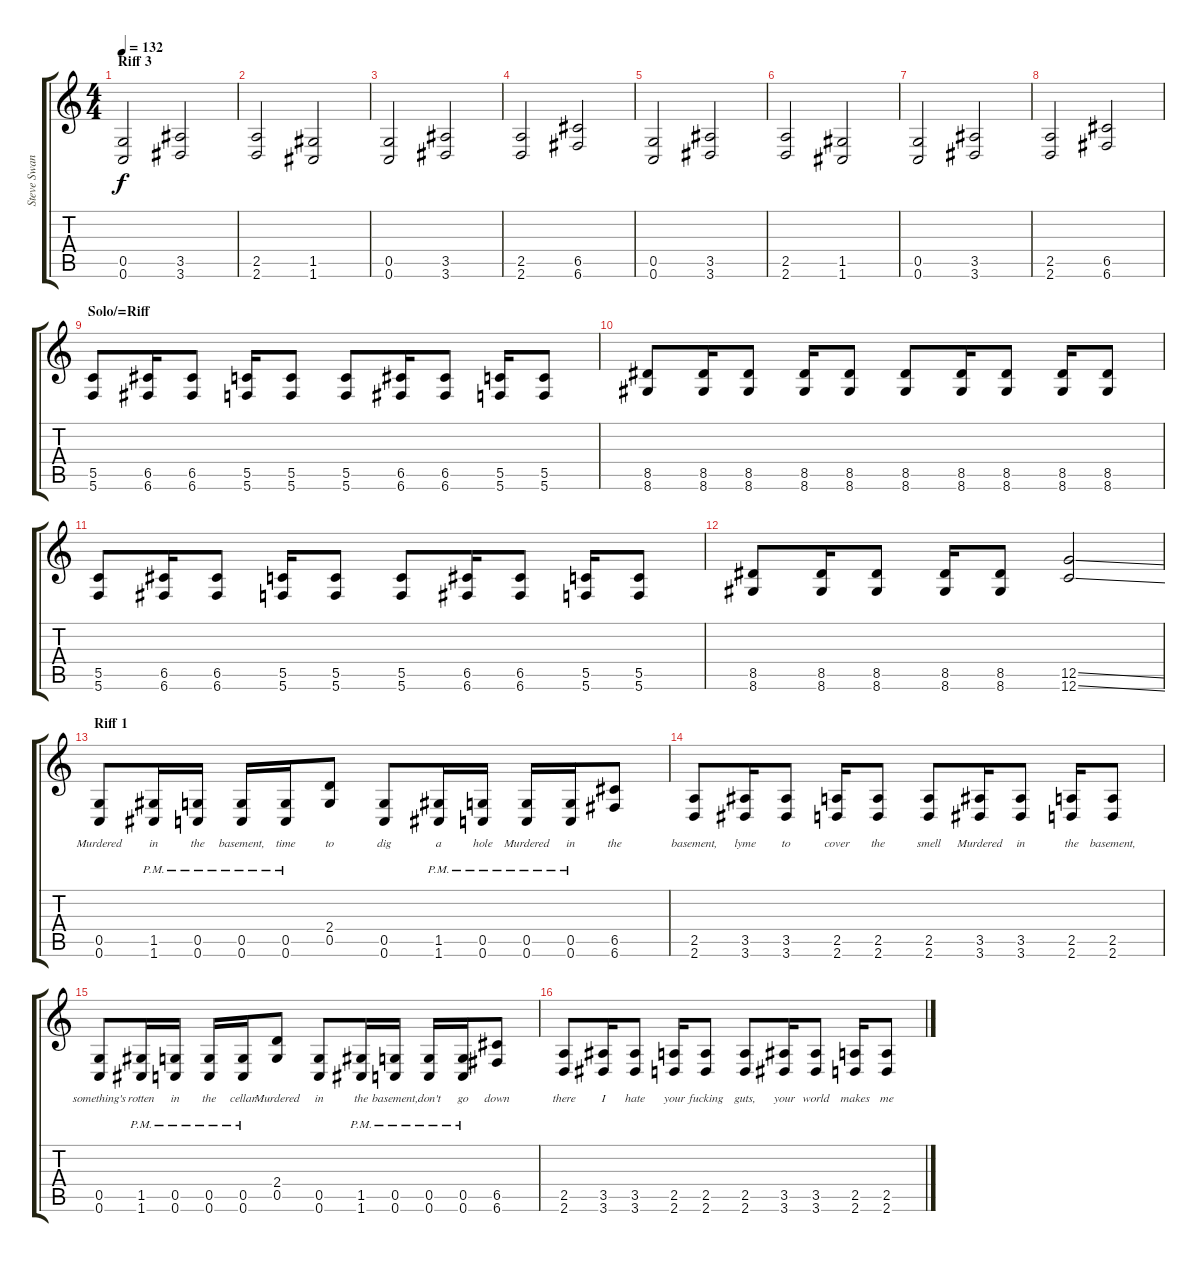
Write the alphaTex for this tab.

\track ("Steve Swanson >>Guitar" "Steve Swan") {instrument distortionguitar}
\staff {score tabs}
\tuning (D4 A3 F3 C3 G2 C2) {hide}
\ts (4 4)
\section ("" "Riff 3")
\tempo 132
\clef g2
\ks c
(0.5 0.6).2{dy f} (3.5 3.6).2 |
(2.5 2.6).2 (1.5 1.6).2 |
(0.5 0.6).2 (3.5 3.6).2 |
(2.5 2.6).2 (6.5 6.6).2 |
(0.5 0.6).2 (3.5 3.6).2 |
(2.5 2.6).2 (1.5 1.6).2 |
(0.5 0.6).2 (3.5 3.6).2 |
(2.5 2.6).2 (6.5 6.6).2 |
\section ("" "Solo/=Riff")
(5.5 5.6).8 (6.5 6.6).16 (6.5 6.6).8 (5.5 5.6).16 (5.5 5.6).8 (5.5 5.6).8 (6.5 6.6).16 (6.5 6.6).8 (5.5 5.6).16 (5.5 5.6).8 |
(8.5 8.6).8 (8.5 8.6).16 (8.5 8.6).8 (8.5 8.6).16 (8.5 8.6).8 (8.5 8.6).8 (8.5 8.6).16 (8.5 8.6).8 (8.5 8.6).16 (8.5 8.6).8 |
(5.5 5.6).8 (6.5 6.6).16 (6.5 6.6).8 (5.5 5.6).16 (5.5 5.6).8 (5.5 5.6).8 (6.5 6.6).16 (6.5 6.6).8 (5.5 5.6).16 (5.5 5.6).8 |
(8.5 8.6).8 (8.5 8.6).16 (8.5 8.6).8 (8.5 8.6).16 (8.5 8.6).8 (12.5{ss} 12.6{ss}).2 |
\section ("" "Riff 1")
(0.5 0.6).8{lyrics (0 "") lyrics (1 "Murdered") lyrics (2 "") lyrics (3 "") lyrics (4 "")} (1.5{pm} 1.6{pm}).16{lyrics (0 "") lyrics (1 "in") lyrics (2 "") lyrics (3 "") lyrics (4 "")} (0.5{pm} 0.6{pm}).16{lyrics (0 "") lyrics (1 "the") lyrics (2 "") lyrics (3 "") lyrics (4 "")} (0.5{pm} 0.6{pm}).16{lyrics (0 "") lyrics (1 "basement,") lyrics (2 "") lyrics (3 "") lyrics (4 "")} (0.5{pm} 0.6{pm}).16{lyrics (0 "") lyrics (1 "time") lyrics (2 "") lyrics (3 "") lyrics (4 "")} (2.4 0.5).8{lyrics (0 "") lyrics (1 "to") lyrics (2 "") lyrics (3 "") lyrics (4 "")} (0.5 0.6).8{lyrics (0 "") lyrics (1 "dig") lyrics (2 "") lyrics (3 "") lyrics (4 "")} (1.5{pm} 1.6{pm}).16{lyrics (0 "") lyrics (1 "a") lyrics (2 "") lyrics (3 "") lyrics (4 "")} (0.5{pm} 0.6{pm}).16{lyrics (0 "") lyrics (1 "hole") lyrics (2 "") lyrics (3 "") lyrics (4 "")} (0.5{pm} 0.6{pm}).16{lyrics (0 "") lyrics (1 "Murdered") lyrics (2 "") lyrics (3 "") lyrics (4 "")} (0.5{pm} 0.6{pm}).16{lyrics (0 "") lyrics (1 "in") lyrics (2 "") lyrics (3 "") lyrics (4 "")} (6.5 6.6).8{lyrics (0 "") lyrics (1 "the") lyrics (2 "") lyrics (3 "") lyrics (4 "")} |
(2.5 2.6).8{lyrics (0 "") lyrics (1 "basement,") lyrics (2 "") lyrics (3 "") lyrics (4 "")} (3.5 3.6).16{lyrics (0 "") lyrics (1 "lyme") lyrics (2 "") lyrics (3 "") lyrics (4 "")} (3.5 3.6).8{lyrics (0 "") lyrics (1 "to") lyrics (2 "") lyrics (3 "") lyrics (4 "")} (2.5 2.6).16{lyrics (0 "") lyrics (1 "cover") lyrics (2 "") lyrics (3 "") lyrics (4 "")} (2.5 2.6).8{lyrics (0 "") lyrics (1 "the") lyrics (2 "") lyrics (3 "") lyrics (4 "")} (2.5 2.6).8{lyrics (0 "") lyrics (1 "smell") lyrics (2 "") lyrics (3 "") lyrics (4 "")} (3.5 3.6).16{lyrics (0 "") lyrics (1 "Murdered") lyrics (2 "") lyrics (3 "") lyrics (4 "")} (3.5 3.6).8{lyrics (0 "") lyrics (1 "in") lyrics (2 "") lyrics (3 "") lyrics (4 "")} (2.5 2.6).16{lyrics (0 "") lyrics (1 "the") lyrics (2 "") lyrics (3 "") lyrics (4 "")} (2.5 2.6).8{lyrics (0 "") lyrics (1 "basement,") lyrics (2 "") lyrics (3 "") lyrics (4 "")} |
(0.5 0.6).8{lyrics (0 "") lyrics (1 "something's") lyrics (2 "") lyrics (3 "") lyrics (4 "")} (1.5{pm} 1.6{pm}).16{lyrics (0 "") lyrics (1 "rotten") lyrics (2 "") lyrics (3 "") lyrics (4 "")} (0.5{pm} 0.6{pm}).16{lyrics (0 "") lyrics (1 "in") lyrics (2 "") lyrics (3 "") lyrics (4 "")} (0.5{pm} 0.6{pm}).16{lyrics (0 "") lyrics (1 "the") lyrics (2 "") lyrics (3 "") lyrics (4 "")} (0.5{pm} 0.6{pm}).16{lyrics (0 "") lyrics (1 "cellar") lyrics (2 "") lyrics (3 "") lyrics (4 "")} (2.4 0.5).8{lyrics (0 "") lyrics (1 "Murdered") lyrics (2 "") lyrics (3 "") lyrics (4 "")} (0.5 0.6).8{lyrics (0 "") lyrics (1 "in") lyrics (2 "") lyrics (3 "") lyrics (4 "")} (1.5{pm} 1.6{pm}).16{lyrics (0 "") lyrics (1 "the") lyrics (2 "") lyrics (3 "") lyrics (4 "")} (0.5{pm} 0.6{pm}).16{lyrics (0 "") lyrics (1 "basement,") lyrics (2 "") lyrics (3 "") lyrics (4 "")} (0.5{pm} 0.6{pm}).16{lyrics (0 "") lyrics (1 "don't") lyrics (2 "") lyrics (3 "") lyrics (4 "")} (0.5{pm} 0.6{pm}).16{lyrics (0 "") lyrics (1 "go") lyrics (2 "") lyrics (3 "") lyrics (4 "")} (6.5 6.6).8{lyrics (0 "") lyrics (1 "down") lyrics (2 "") lyrics (3 "") lyrics (4 "")} |
(2.5 2.6).8{lyrics (0 "") lyrics (1 "there") lyrics (2 "") lyrics (3 "") lyrics (4 "")} (3.5 3.6).16{lyrics (0 "") lyrics (1 "I") lyrics (2 "") lyrics (3 "") lyrics (4 "")} (3.5 3.6).8{lyrics (0 "") lyrics (1 "hate") lyrics (2 "") lyrics (3 "") lyrics (4 "")} (2.5 2.6).16{lyrics (0 "") lyrics (1 "your") lyrics (2 "") lyrics (3 "") lyrics (4 "")} (2.5 2.6).8{lyrics (0 "") lyrics (1 "fucking") lyrics (2 "") lyrics (3 "") lyrics (4 "")} (2.5 2.6).8{lyrics (0 "") lyrics (1 "guts,") lyrics (2 "") lyrics (3 "") lyrics (4 "")} (3.5 3.6).16{lyrics (0 "") lyrics (1 "your") lyrics (2 "") lyrics (3 "") lyrics (4 "")} (3.5 3.6).8{lyrics (0 "") lyrics (1 "world") lyrics (2 "") lyrics (3 "") lyrics (4 "")} (2.5 2.6).16{lyrics (0 "") lyrics (1 "makes") lyrics (2 "") lyrics (3 "") lyrics (4 "")} (2.5 2.6).8{lyrics (0 "") lyrics (1 "me") lyrics (2 "") lyrics (3 "") lyrics (4 "")}
